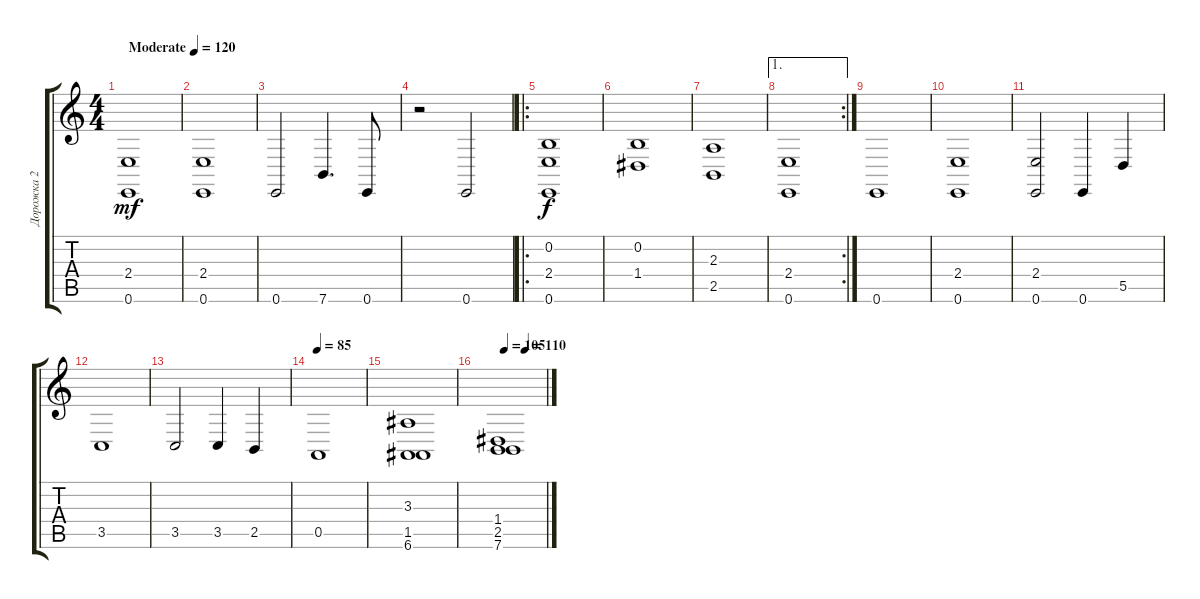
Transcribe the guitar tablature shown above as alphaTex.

\track ("Дорожка 2" "Дорожка 2") {instrument frenchhorn}
\staff {score tabs}
\tuning (E4 B3 G3 D3 A2 E2) {hide}
\ts (4 4)
\tempo (120 "Moderate")
\clef g2
\ks c
(2.4 0.6).1{dy mf instrument frenchhorn} |
(2.4 0.6).1 |
0.6.2 7.6.4{d} 0.6.8 |
r.2 0.6.2 |
\ro
(0.2 2.4 0.6).1{dy f} |
(0.2 1.4).1 |
(2.3 2.5).1 |
\ae 1
\rc 2
(2.4 0.6).1 |
0.6.1 |
(2.4 0.6).1 |
(2.4 0.6).2 0.6.4 5.5.4 |
3.5.1 |
3.5.2 3.5.4 2.5.4 |
\tempo 85
0.5.1 |
(3.3 1.5 6.6).1 |
\tempo 105
\tempo (110 0.5)
(1.4 2.5 7.6).1
